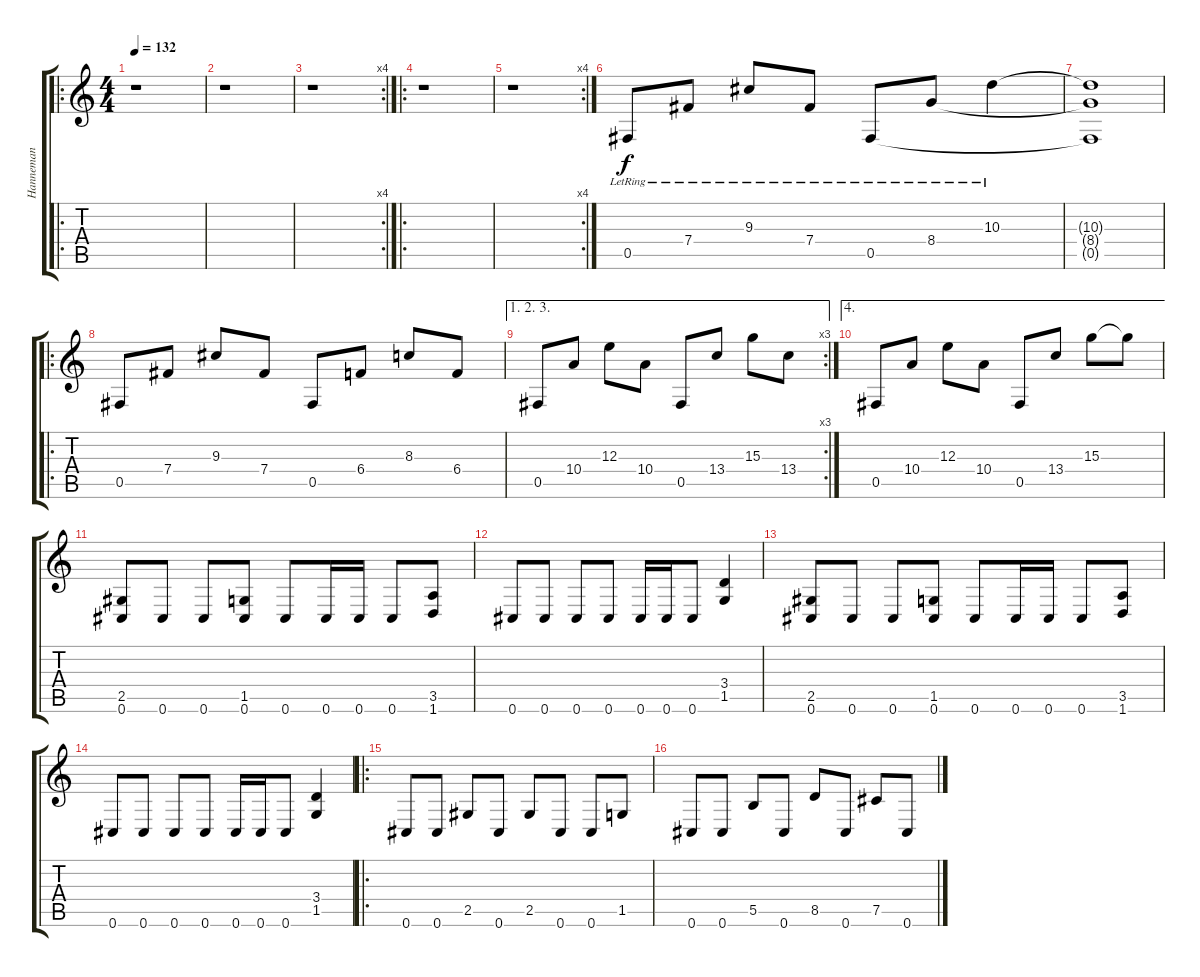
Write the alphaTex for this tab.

\track ("Hanneman" "Hanneman") {instrument overdrivenguitar}
\staff {score tabs}
\tuning (Db4 Ab3 E3 B2 Gb2 Db2) {hide}
\ro
\ts (4 4)
\tempo 132
\clef g2
\ks c
r.1{dy f instrument overdrivenguitar} |
r.1 |
\rc 4
r.1 |
\ro
r.1 |
\rc 4
r.1 |
0.5{lr}.8{instrument overdrivenguitar} 7.4{lr}.8 9.3{lr}.8 7.4{lr}.8 0.5{lr}.8 8.4{lr}.8 10.3{lr}.4 |
(10.3{t} 8.4{t} 0.5{t}).1 |
\ro
0.5.8 7.4.8 9.3.8 7.4.8 0.5.8 6.4.8 8.3.8 6.4.8 |
\ae (1 2 3)
\rc 3
0.5.8 10.4.8 12.3.8 10.4.8 0.5.8 13.4.8 15.3.8 13.4.8 |
\ae 4
0.5.8 10.4.8 12.3.8 10.4.8 0.5.8 13.4.8 15.3.8 15.3{t}.8 |
(2.5 0.6).8 0.6.8 0.6.8 (1.5 0.6).8 0.6.8 0.6.16 0.6.16 0.6.8 (3.5 1.6).8 |
0.6.8 0.6.8 0.6.8 0.6.8 0.6.16 0.6.16 0.6.8 (3.4 1.5).4 |
(2.5 0.6).8 0.6.8 0.6.8 (1.5 0.6).8 0.6.8 0.6.16 0.6.16 0.6.8 (3.5 1.6).8 |
0.6.8 0.6.8 0.6.8 0.6.8 0.6.16 0.6.16 0.6.8 (3.4 1.5).4 |
\ro
0.6.8 0.6.8 2.5.8 0.6.8 2.5.8 0.6.8 0.6.8 1.5.8 |
0.6.8 0.6.8 5.5.8 0.6.8 8.5.8 0.6.8 7.5.8 0.6.8
